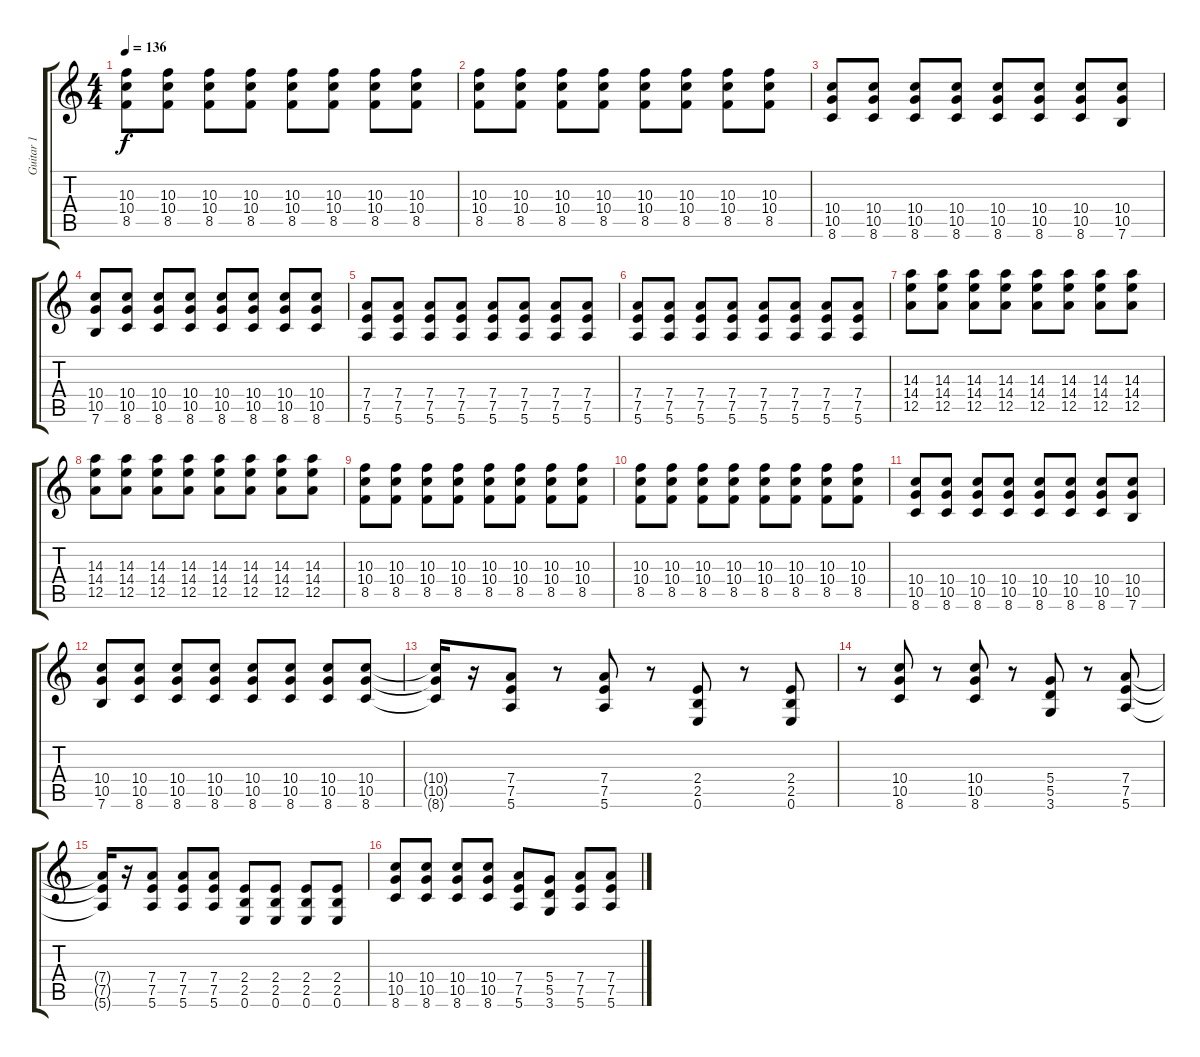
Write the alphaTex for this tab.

\track ("Guitar 1" "Guitar 1") {instrument distortionguitar}
\staff {score tabs}
\tuning (E4 B3 G3 D3 A2 E2) {hide}
\ts (4 4)
\tempo 136
\clef g2
\ks c
(10.3 10.4 8.5).8{dy f volume 14} (10.3 10.4 8.5).8 (10.3 10.4 8.5).8 (10.3 10.4 8.5).8 (10.3 10.4 8.5).8 (10.3 10.4 8.5).8 (10.3 10.4 8.5).8 (10.3 10.4 8.5).8 |
(10.3 10.4 8.5).8 (10.3 10.4 8.5).8 (10.3 10.4 8.5).8 (10.3 10.4 8.5).8 (10.3 10.4 8.5).8 (10.3 10.4 8.5).8 (10.3 10.4 8.5).8 (10.3 10.4 8.5).8 |
(10.4 10.5 8.6).8{volume 16} (10.4 10.5 8.6).8 (10.4 10.5 8.6).8 (10.4 10.5 8.6).8 (10.4 10.5 8.6).8 (10.4 10.5 8.6).8 (10.4 10.5 8.6).8 (10.4 10.5 7.6).8 |
(10.4 10.5 7.6).8 (10.4 10.5 8.6).8 (10.4 10.5 8.6).8 (10.4 10.5 8.6).8 (10.4 10.5 8.6).8 (10.4 10.5 8.6).8 (10.4 10.5 8.6).8 (10.4 10.5 8.6).8 |
(7.4 7.5 5.6).8 (7.4 7.5 5.6).8 (7.4 7.5 5.6).8 (7.4 7.5 5.6).8 (7.4 7.5 5.6).8 (7.4 7.5 5.6).8 (7.4 7.5 5.6).8 (7.4 7.5 5.6).8 |
(7.4 7.5 5.6).8 (7.4 7.5 5.6).8 (7.4 7.5 5.6).8 (7.4 7.5 5.6).8 (7.4 7.5 5.6).8 (7.4 7.5 5.6).8 (7.4 7.5 5.6).8 (7.4 7.5 5.6).8 |
(14.3 14.4 12.5).8 (14.3 14.4 12.5).8 (14.3 14.4 12.5).8 (14.3 14.4 12.5).8 (14.3 14.4 12.5).8 (14.3 14.4 12.5).8 (14.3 14.4 12.5).8 (14.3 14.4 12.5).8 |
(14.3 14.4 12.5).8 (14.3 14.4 12.5).8 (14.3 14.4 12.5).8 (14.3 14.4 12.5).8 (14.3 14.4 12.5).8 (14.3 14.4 12.5).8 (14.3 14.4 12.5).8 (14.3 14.4 12.5).8 |
(10.3 10.4 8.5).8 (10.3 10.4 8.5).8 (10.3 10.4 8.5).8 (10.3 10.4 8.5).8 (10.3 10.4 8.5).8 (10.3 10.4 8.5).8 (10.3 10.4 8.5).8 (10.3 10.4 8.5).8 |
(10.3 10.4 8.5).8 (10.3 10.4 8.5).8 (10.3 10.4 8.5).8 (10.3 10.4 8.5).8 (10.3 10.4 8.5).8 (10.3 10.4 8.5).8 (10.3 10.4 8.5).8 (10.3 10.4 8.5).8 |
(10.4 10.5 8.6).8 (10.4 10.5 8.6).8 (10.4 10.5 8.6).8 (10.4 10.5 8.6).8 (10.4 10.5 8.6).8 (10.4 10.5 8.6).8 (10.4 10.5 8.6).8 (10.4 10.5 7.6).8 |
(10.4 10.5 7.6).8 (10.4 10.5 8.6).8 (10.4 10.5 8.6).8 (10.4 10.5 8.6).8 (10.4 10.5 8.6).8 (10.4 10.5 8.6).8 (10.4 10.5 8.6).8 (10.4 10.5 8.6).8 |
(10.4{t} 10.5{t} 8.6{t}).16 r.16 (7.4 7.5 5.6).8{balance 8 instrument overdrivenguitar} r.8 (7.4 7.5 5.6).8 r.8 (2.4 2.5 0.6).8 r.8 (2.4 2.5 0.6).8 |
r.8 (10.4 10.5 8.6).8 r.8 (10.4 10.5 8.6).8 r.8 (5.4 5.5 3.6).8 r.8 (7.4 7.5 5.6).8 |
(7.4{t} 7.5{t} 5.6{t}).16 r.16 (7.4 7.5 5.6).8{balance 8 instrument distortionguitar} (7.4 7.5 5.6).8 (7.4 7.5 5.6).8 (2.4 2.5 0.6).8 (2.4 2.5 0.6).8 (2.4 2.5 0.6).8 (2.4 2.5 0.6).8 |
(10.4 10.5 8.6).8 (10.4 10.5 8.6).8 (10.4 10.5 8.6).8 (10.4 10.5 8.6).8 (7.4 7.5 5.6).8 (5.4 5.5 3.6).8 (7.4 7.5 5.6).8 (7.4 7.5 5.6).8
